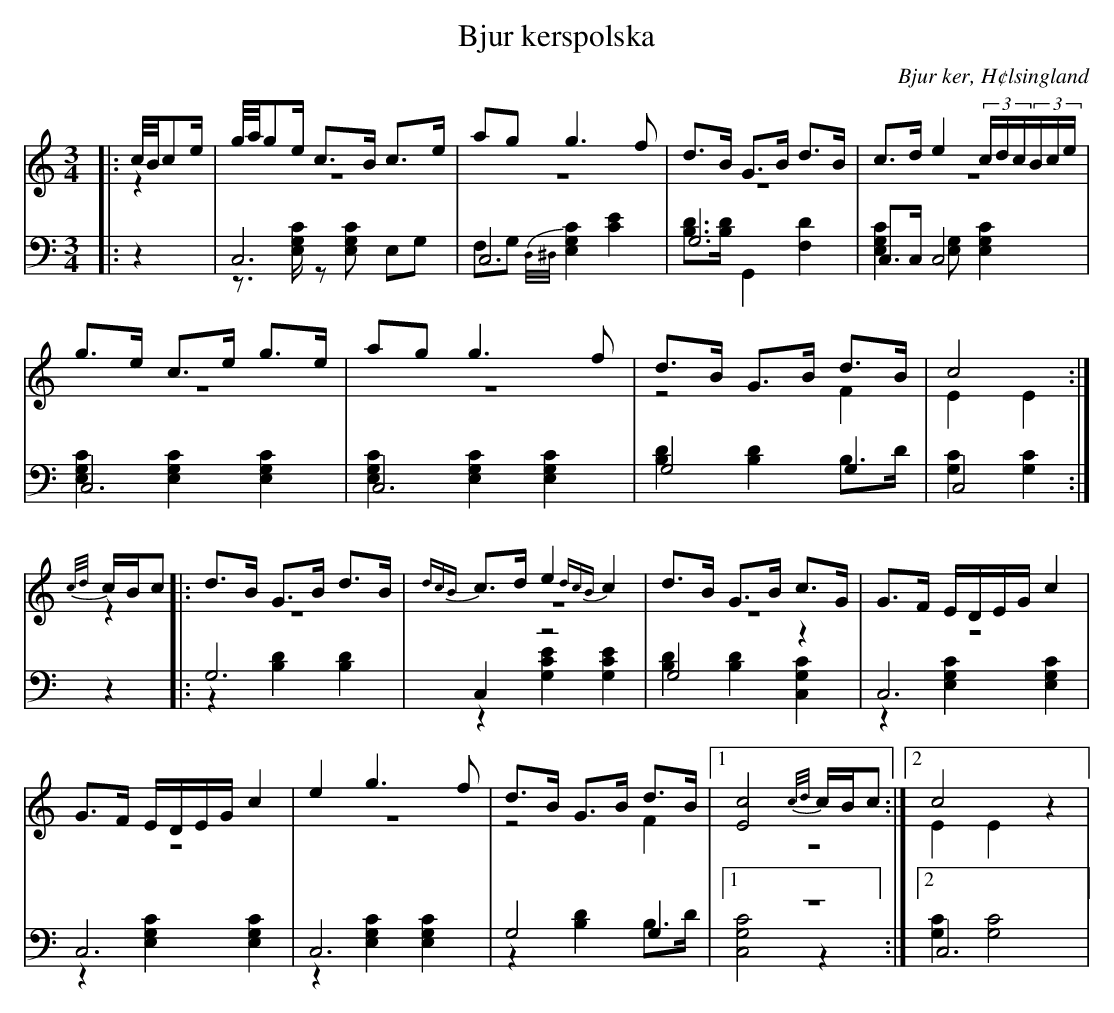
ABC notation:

X:1
T: Bjur kerspolska
O: Bjur ker, H¢lsingland
M: 3/4
L: 1/8
K: C
V:1
V:2 merge
V:3
V:4 merge
V:1
|:c//B//ce/|g//a//ge/ c>B c>e|ag g3 f|d>B G>B d>B|c>d e2 (3c/d/c/(3B/c/e/|
g>e c>e g>e|ag g3 f|d>B G>B d>B|c4:|
{c/d/}c/B/c |:d>B G>B d>B|{dcB}c>d e2 {dcB}c2|d>B G>B c>G|G>F E/D/E/G/ c2|
G>F E/D/E/G/ c2|e2 g3 f|d>B G>B d>B|1 [E4c4] {c/d/}c/B/c:|2 c4 z2|
V:2
|:z2|z6|z6|z6|z6|
z6|z6|z4 F2|E2 E2:|
z2|:z6|z6|z6|z6|
 z6|z6|z4 F2|1 z6:|2 E2 E2 z2|
V:3 clef=bass
|:z2|C,6|C,6|G,6|C,>C, C,4|
C,6|C,6|G,4 G,2|C,4:|
z2|:G,6|C,2 z4|G,4 z2|C,6|
 C,6|C,6|G,4 G,2|1 z6:|2 C,6|
V:4 clef=bass
|:z2|z>[E,G,C] z[E,G,C] E,G,|F,G, {D,/^D,/}[E,2G,2C2] [E2C2]|[B,D]>[B,D] G,,2 [F,2D2]|[E,2G,2C2] [E,2G,] [E,2G,2C2]|
[E,2G,2C2] [E,2G,2C2] [E,2G,2C2]|[E,2G,2C2] [E,2G,2C2] [E,2G,2C2]|[B,2D2] [B,2D2] B,>D|[G,2C2][G,2C2]:|
z2|:z2 [B,2D2] [B,2D2]|z2 [G,2C2E2] [G,2C2E2]|[B,2D2][B,2D2] [C,2G,2C2]|z2 [E,2G,2C2] [E,2G,2C2]|
z2 [E,2G,2C2] [E,2G,2C2]|z2 [E,2G,2C2] [E,2G,2C2]|z2 [B,2D2] B,>D|1 [C,4G,4C4] z2:|2 [G,2C2] [G,4C4]|
